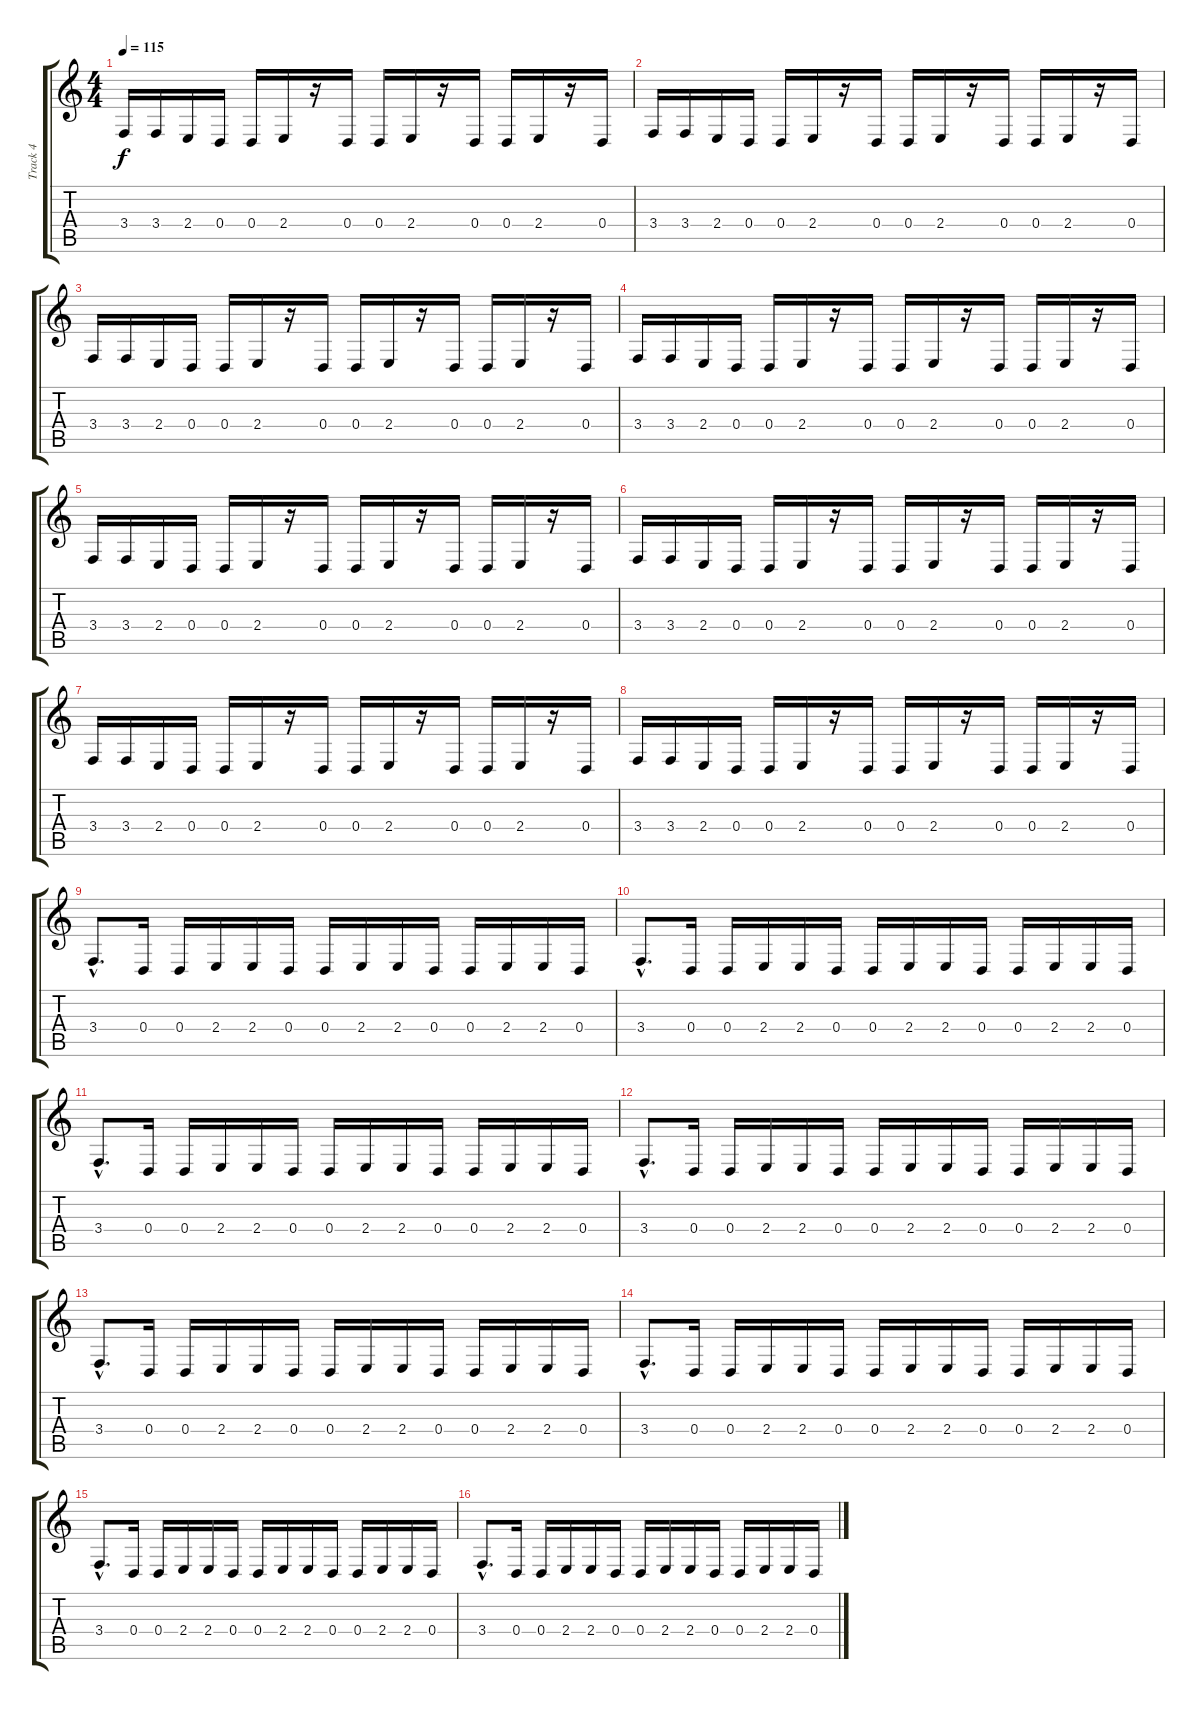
\track ("Track 4" "Track 4") {instrument lead2sawtooth}
\staff {score tabs}
\tuning (E4 B3 G3 D3 A2 E2) {hide}
\ts (4 4)
\tempo 115
\clef g2
\ks c
3.4.16{dy f} 3.4.16 2.4.16 0.4.16 0.4.16 2.4.16 r.16 0.4.16 0.4.16 2.4.16 r.16 0.4.16 0.4.16 2.4.16 r.16 0.4.16 |
3.4.16 3.4.16 2.4.16 0.4.16 0.4.16 2.4.16 r.16 0.4.16 0.4.16 2.4.16 r.16 0.4.16 0.4.16 2.4.16 r.16 0.4.16 |
3.4.16 3.4.16 2.4.16 0.4.16 0.4.16 2.4.16 r.16 0.4.16 0.4.16 2.4.16 r.16 0.4.16 0.4.16 2.4.16 r.16 0.4.16 |
3.4.16 3.4.16 2.4.16 0.4.16 0.4.16 2.4.16 r.16 0.4.16 0.4.16 2.4.16 r.16 0.4.16 0.4.16 2.4.16 r.16 0.4.16 |
3.4.16 3.4.16 2.4.16 0.4.16 0.4.16 2.4.16 r.16 0.4.16 0.4.16 2.4.16 r.16 0.4.16 0.4.16 2.4.16 r.16 0.4.16 |
3.4.16 3.4.16 2.4.16 0.4.16 0.4.16 2.4.16 r.16 0.4.16 0.4.16 2.4.16 r.16 0.4.16 0.4.16 2.4.16 r.16 0.4.16 |
3.4.16 3.4.16 2.4.16 0.4.16 0.4.16 2.4.16 r.16 0.4.16 0.4.16 2.4.16 r.16 0.4.16 0.4.16 2.4.16 r.16 0.4.16 |
3.4.16 3.4.16 2.4.16 0.4.16 0.4.16 2.4.16 r.16 0.4.16 0.4.16 2.4.16 r.16 0.4.16 0.4.16 2.4.16 r.16 0.4.16 |
3.4{hac}.8{d} 0.4.16 0.4.16 2.4.16 2.4.16 0.4.16 0.4.16 2.4.16 2.4.16 0.4.16 0.4.16 2.4.16 2.4.16 0.4.16 |
3.4{hac}.8{d} 0.4.16 0.4.16 2.4.16 2.4.16 0.4.16 0.4.16 2.4.16 2.4.16 0.4.16 0.4.16 2.4.16 2.4.16 0.4.16 |
3.4{hac}.8{d} 0.4.16 0.4.16 2.4.16 2.4.16 0.4.16 0.4.16 2.4.16 2.4.16 0.4.16 0.4.16 2.4.16 2.4.16 0.4.16 |
3.4{hac}.8{d} 0.4.16 0.4.16 2.4.16 2.4.16 0.4.16 0.4.16 2.4.16 2.4.16 0.4.16 0.4.16 2.4.16 2.4.16 0.4.16 |
3.4{hac}.8{d} 0.4.16 0.4.16 2.4.16 2.4.16 0.4.16 0.4.16 2.4.16 2.4.16 0.4.16 0.4.16 2.4.16 2.4.16 0.4.16 |
3.4{hac}.8{d} 0.4.16 0.4.16 2.4.16 2.4.16 0.4.16 0.4.16 2.4.16 2.4.16 0.4.16 0.4.16 2.4.16 2.4.16 0.4.16 |
3.4{hac}.8{d} 0.4.16 0.4.16 2.4.16 2.4.16 0.4.16 0.4.16 2.4.16 2.4.16 0.4.16 0.4.16 2.4.16 2.4.16 0.4.16 |
3.4{hac}.8{d} 0.4.16 0.4.16 2.4.16 2.4.16 0.4.16 0.4.16 2.4.16 2.4.16 0.4.16 0.4.16 2.4.16 2.4.16 0.4.16
